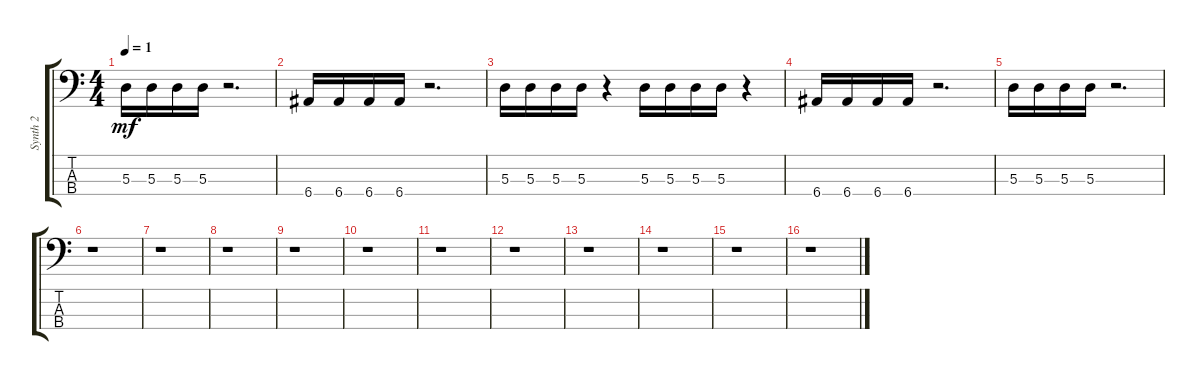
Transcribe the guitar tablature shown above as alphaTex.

\track ("Synth 2" "Synth 2") {instrument synthbass1}
\staff {score tabs}
\tuning (G2 D2 A1 E1) {hide}
\ts (4 4)
\tempo 1
\clef f4
\ks c
5.3.16{dy mf} 5.3.16 5.3.16 5.3.16 r.2{d} |
6.4.16 6.4.16 6.4.16 6.4.16 r.2{d} |
5.3.16 5.3.16 5.3.16 5.3.16 r.4 5.3.16 5.3.16 5.3.16 5.3.16 r.4 |
6.4.16 6.4.16 6.4.16 6.4.16 r.2{d} |
5.3.16 5.3.16 5.3.16 5.3.16 r.2{d} |
r.1 |
r.1 |
r.1 |
r.1 |
r.1 |
r.1 |
r.1 |
r.1 |
r.1 |
r.1 |
r.1
